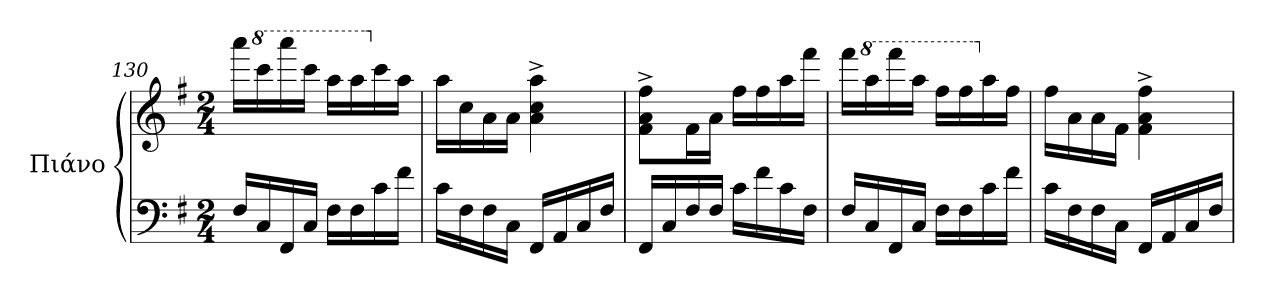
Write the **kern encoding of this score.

**kern	**kern
*part1	*part1
*staff2	*staff1
*I"Πιάνο	*
*clefF4	*clefG2
*k[f#]	*k[f#]
*M2/4	*M2/4
=130	=130
16F#/LL	16aaa\LL
*	*8va
16C/	16cccc\
16FF#/	16aaaa\
16C/JJ	16cccc\JJ
16F#\LL	16aaa\LL
16F#\	16aaa\
*	*X8va
16c\	16ccc\
16f#\JJ	16aa\JJ
!!LO:LB:g=z
=131	=131
16c\LL	16aa\LL
16F#\	16cc\
16F#\	16a\
16C\JJ	16a\JJ
16FF#/LL	4a\^ 4cc\^ 4aa\^
16AA/	.
16C/	.
16F#/JJ	.
=132	=132
16FF#/LL	8f#\^ 8a\^ 8ff#\^L
16C/	.
16F#/	16f#\L
16F#/JJ	16a\JJ
16c\LL	16ff#\LL
16f#\	16ff#\
16c\	16aa\
16F#\JJ	16fff#\JJ
=133	=133
16F#/LL	16fff#\LL
*	*8va
16C/	16aaa\
16FF#/	16ffff#\
16C/JJ	16aaa\JJ
16F#\LL	16fff#\LL
16F#\	16fff#\
*	*X8va
16c\	16aa\
16f#\JJ	16ff#\JJ
=134	=134
16c\LL	16ff#\LL
16F#\	16a\
16F#\	16a\
16C\JJ	16f#\JJ
16FF#/LL	4f#\^ 4a\^ 4ff#\^
16AA/	.
16C/	.
16F#/JJ	.
=	=
*-	*-
